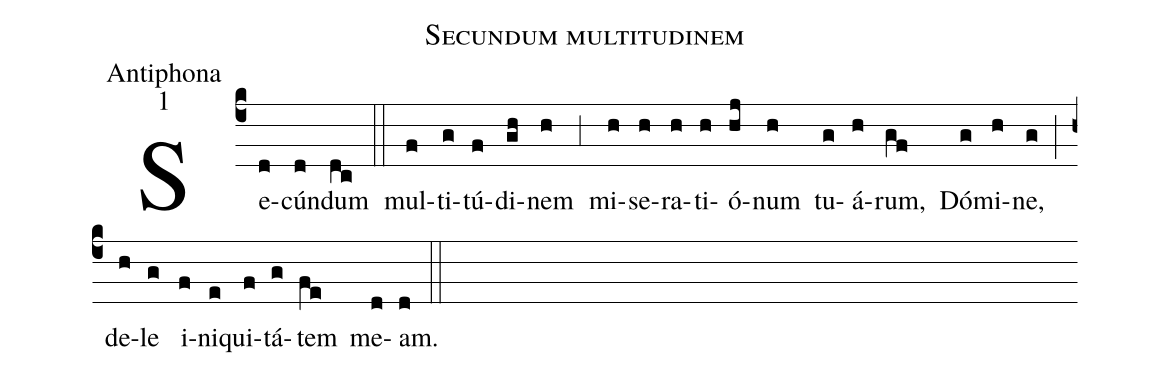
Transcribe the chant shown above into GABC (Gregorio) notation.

name:Secundum multitudinem;
office-part:Antiphona;
mode:1;
%%
(c4) Se(d)cún(d)dum(dc) (::)
mul(f)ti(g)tú(f)di(gh)nem(h) (,3) mi(h)se(h)ra(h)ti(h)ó(hj)num(h) tu(g)á(h)rum,(gf) Dó(g)mi(h)ne,(g) (;) de(h)le(g) i(f)ni(e)qui(f)tá(g)tem(fe) me(d)am.(d) (::)
